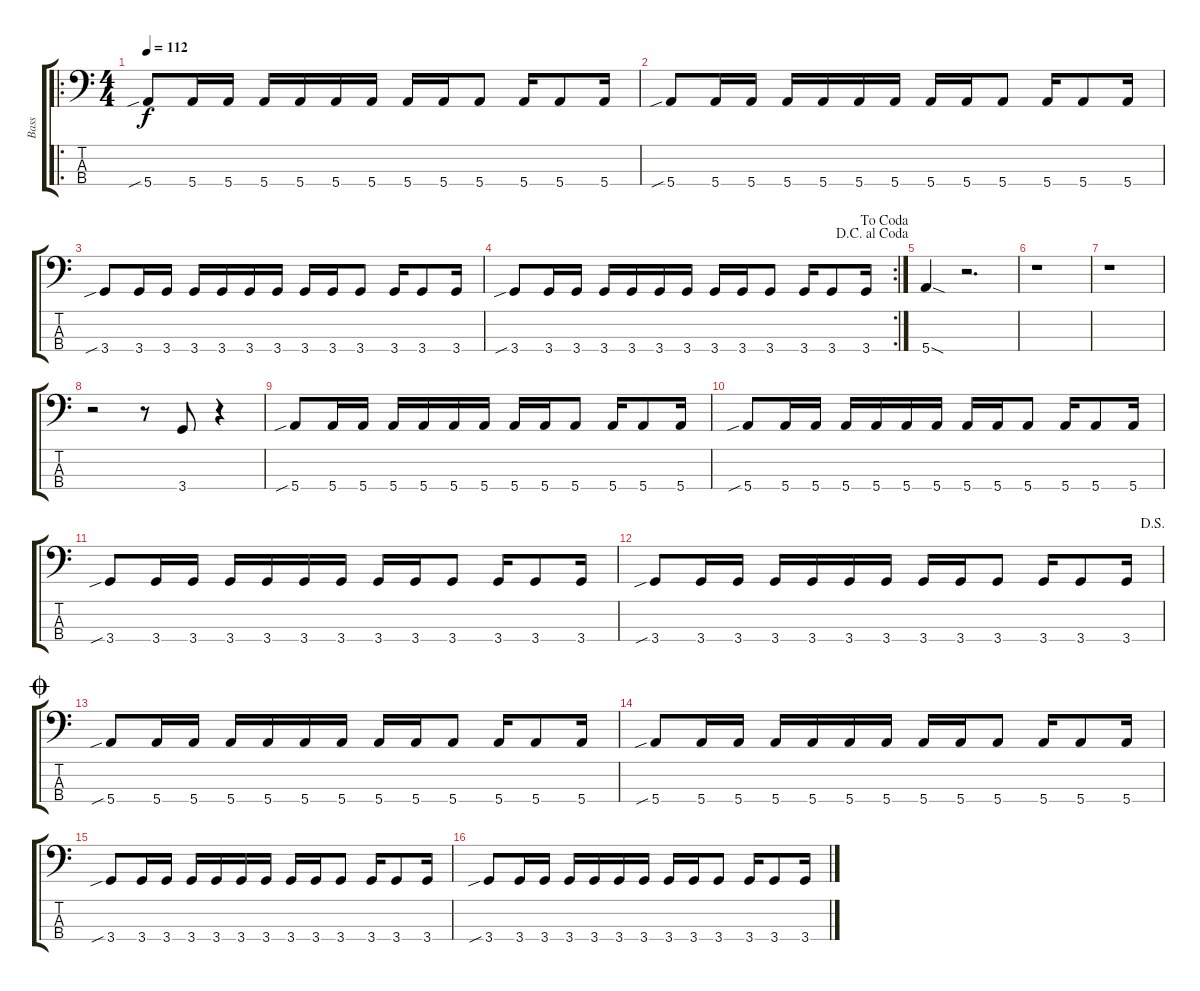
\track ("Bass" "Bass") {instrument electricbassfinger}
\staff {score tabs}
\tuning (G2 D2 A1 E1) {hide}
\ro
\ts (4 4)
\tempo 112
\clef f4
\ks c
5.4{sib}.8{dy f} 5.4.16 5.4.16 5.4.16 5.4.16 5.4.16 5.4.16 5.4.16 5.4.16 5.4.8 5.4.16 5.4.8 5.4.16 |
5.4{sib}.8 5.4.16 5.4.16 5.4.16 5.4.16 5.4.16 5.4.16 5.4.16 5.4.16 5.4.8 5.4.16 5.4.8 5.4.16 |
3.4{sib}.8 3.4.16 3.4.16 3.4.16 3.4.16 3.4.16 3.4.16 3.4.16 3.4.16 3.4.8 3.4.16 3.4.8 3.4.16 |
\rc 2
\jump dacapoalcoda
\jump dacoda
3.4{sib}.8 3.4.16 3.4.16 3.4.16 3.4.16 3.4.16 3.4.16 3.4.16 3.4.16 3.4.8 3.4.16 3.4.8 3.4.16 |
5.4{sod}.4 r.2{d} |
r.1 |
r.1 |
r.2 r.8 3.4.8 r.4 |
5.4{sib}.8 5.4.16 5.4.16 5.4.16 5.4.16 5.4.16 5.4.16 5.4.16 5.4.16 5.4.8 5.4.16 5.4.8 5.4.16 |
5.4{sib}.8 5.4.16 5.4.16 5.4.16 5.4.16 5.4.16 5.4.16 5.4.16 5.4.16 5.4.8 5.4.16 5.4.8 5.4.16 |
3.4{sib}.8 3.4.16 3.4.16 3.4.16 3.4.16 3.4.16 3.4.16 3.4.16 3.4.16 3.4.8 3.4.16 3.4.8 3.4.16 |
\jump dalsegno
3.4{sib}.8 3.4.16 3.4.16 3.4.16 3.4.16 3.4.16 3.4.16 3.4.16 3.4.16 3.4.8 3.4.16 3.4.8 3.4.16 |
\jump coda
5.4{sib}.8 5.4.16 5.4.16 5.4.16 5.4.16 5.4.16 5.4.16 5.4.16 5.4.16 5.4.8 5.4.16 5.4.8 5.4.16 |
5.4{sib}.8 5.4.16 5.4.16 5.4.16 5.4.16 5.4.16 5.4.16 5.4.16 5.4.16 5.4.8 5.4.16 5.4.8 5.4.16 |
3.4{sib}.8 3.4.16 3.4.16 3.4.16 3.4.16 3.4.16 3.4.16 3.4.16 3.4.16 3.4.8 3.4.16 3.4.8 3.4.16 |
3.4{sib}.8 3.4.16 3.4.16 3.4.16 3.4.16 3.4.16 3.4.16 3.4.16 3.4.16 3.4.8 3.4.16 3.4.8 3.4.16
